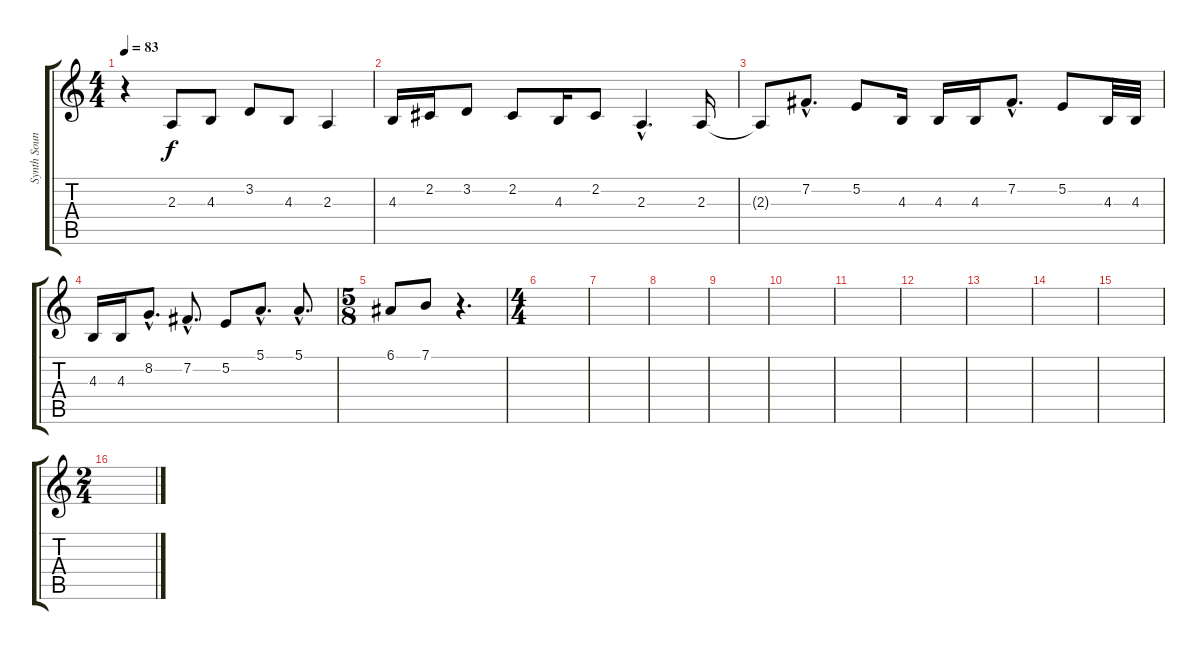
\track ("Synth Sound" "Synth Soun") {instrument lead8bassandlead}
\staff {score tabs}
\tuning (E4 B3 G3 D3 A2 E2) {hide}
\ts (4 4)
\tempo 83
\clef g2
\ks c
r.4{dy f} 2.3.8 4.3.8 3.2.8 4.3.8 2.3.4 |
4.3.16 2.2.16 3.2.8 2.2.8 4.3.16 2.2.8 2.3{hac}.4{d} 2.3.16 |
2.3{t}.8 7.2{hac}.8{d} 5.2.8 4.3.16 4.3.16 4.3.16 7.2{hac}.8{d} 5.2.8 4.3.32 4.3.32 |
4.3.16 4.3.16 8.2{hac}.8{d} 7.2{hac}.8{d} 5.2.8 5.1{hac}.8{d} 5.1{hac}.8{d} |
\ts (5 8)
6.1.8 7.1.8 r.4{d} |
\ts (4 4)
|
|
|
|
|
|
|
|
|
|
\ts (2 4)
